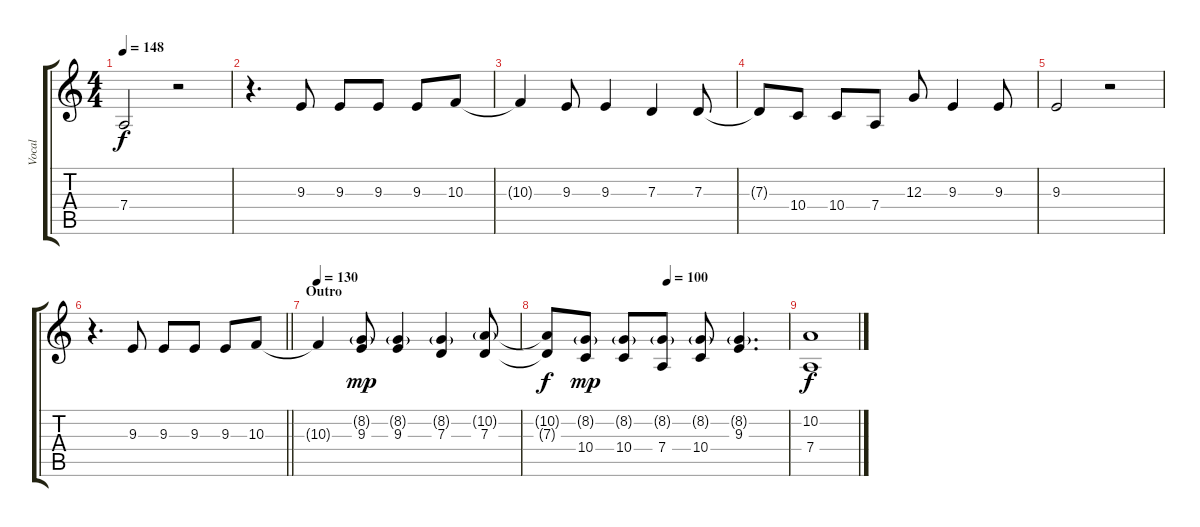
\track ("Vocal" "Vocal") {instrument clarinet}
\staff {score tabs}
\tuning (E4 B3 G3 D3 A2 E2) {hide}
\ts (4 4)
\tempo 148
\clef g2
\ks c
7.4{t}.2{dy f} r.2 |
r.4{d} 9.3.8 9.3.8 9.3.8 9.3.8 10.3.8 |
10.3{t}.4 9.3.8 9.3.4 7.3.4 7.3.8 |
7.3{t}.8 10.4.8 10.4.8 7.4.8 12.3.8 9.3.4 9.3.8 |
9.3.2 r.2 |
\barLineRight lightlight
r.4{d} 9.3.8 9.3.8 9.3.8 9.3.8 10.3.8 |
\section ("" "Outro")
\tempo 130
10.3{t}.4 (8.2{g} 9.3).8{dy mp} (8.2{g} 9.3).4 (8.2{g} 7.3).4 (10.2{g} 7.3).8 |
\tempo (100 0.5)
(10.2{t} 7.3{t}).8{dy f} (8.2{g} 10.4).8{dy mp} (8.2{g} 10.4).8 (8.2{g} 7.4).8 (8.2{g} 10.4).8 (8.2{g} 9.3).4{d} |
(10.2 7.4).1{dy f}
